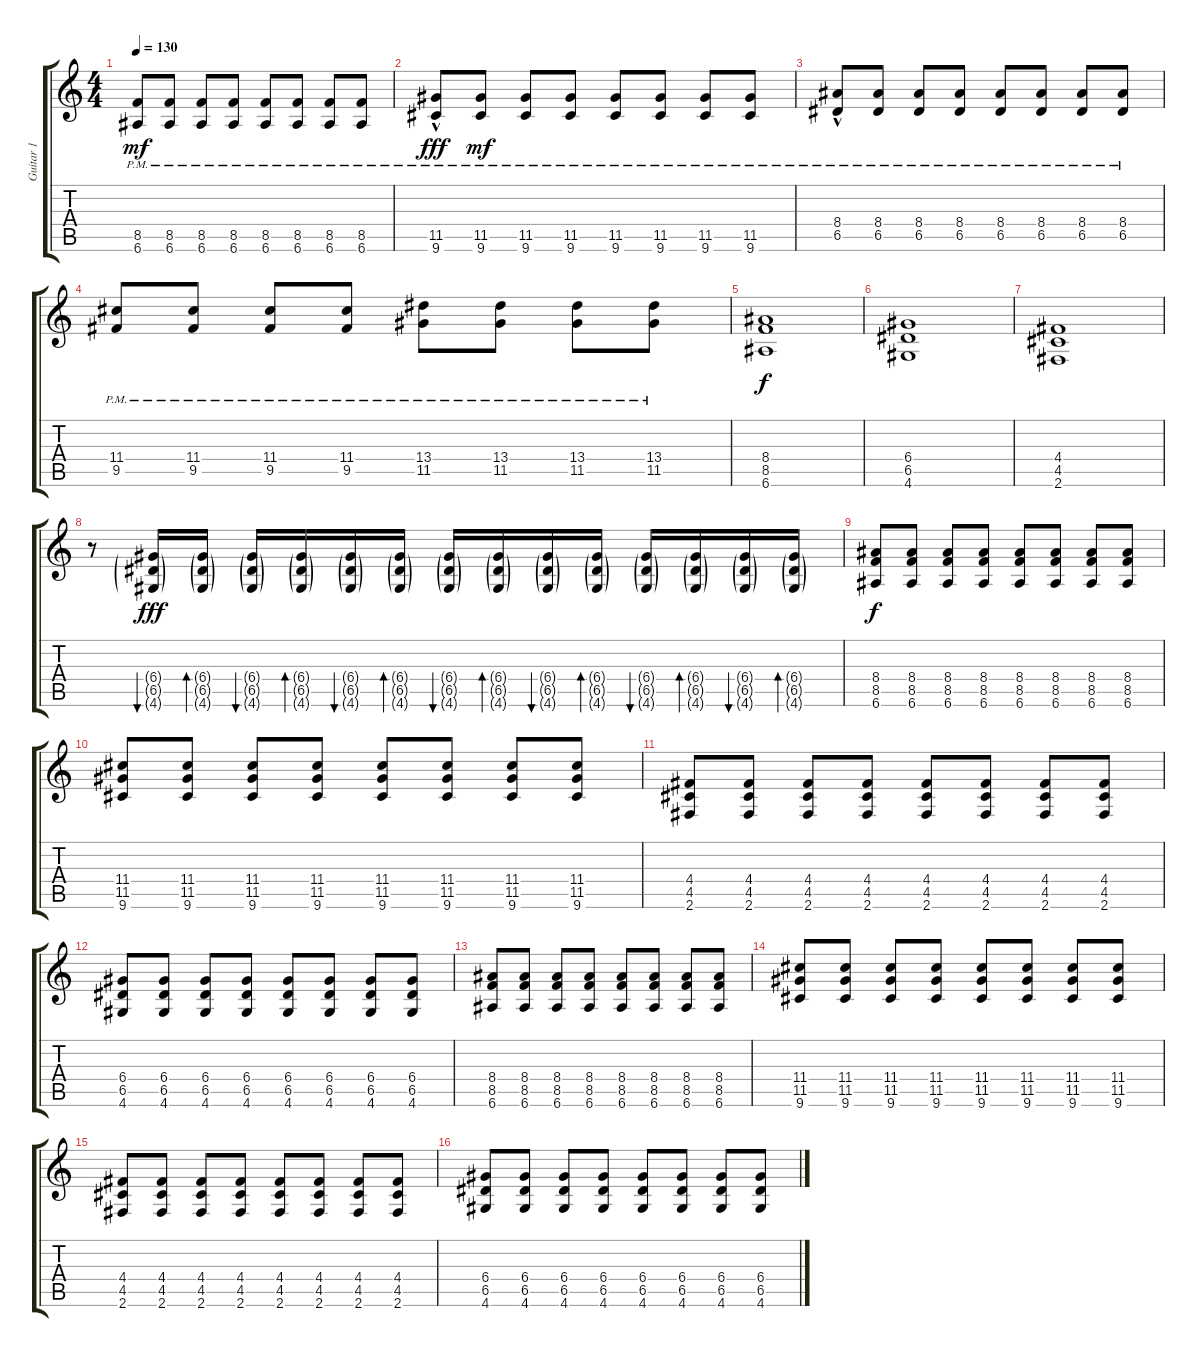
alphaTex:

\track ("Guitar 1" "Guitar 1") {instrument distortionguitar}
\staff {score tabs}
\tuning (E4 B3 G3 D3 A2 E2) {hide}
\ts (4 4)
\tempo 130
\clef g2
\ks c
(8.5{pm} 6.6{pm}).8{dy mf} (8.5{pm} 6.6{pm}).8 (8.5{pm} 6.6{pm}).8 (8.5{pm} 6.6{pm}).8 (8.5{pm} 6.6{pm}).8 (8.5{pm} 6.6{pm}).8 (8.5{pm} 6.6{pm}).8 (8.5{pm} 6.6{pm}).8 |
(11.5{hac pm} 9.6{pm}).8{dy fff} (11.5{pm} 9.6{pm}).8{dy mf} (11.5{pm} 9.6{pm}).8 (11.5{pm} 9.6{pm}).8 (11.5{pm} 9.6{pm}).8 (11.5{pm} 9.6{pm}).8 (11.5{pm} 9.6{pm}).8 (11.5{pm} 9.6{pm}).8 |
(8.4{hac pm} 6.5{hac pm}).8 (8.4{pm} 6.5{pm}).8 (8.4{pm} 6.5{pm}).8 (8.4{pm} 6.5{pm}).8 (8.4{pm} 6.5{pm}).8 (8.4{pm} 6.5{pm}).8 (8.4{pm} 6.5{pm}).8 (8.4{pm} 6.5).8 |
(11.4{pm} 9.5{pm}).8 (11.4{pm} 9.5{pm}).8 (11.4{pm} 9.5{pm}).8 (11.4{pm} 9.5{pm}).8 (13.4{pm} 11.5{pm}).8 (13.4{pm} 11.5{pm}).8 (13.4{pm} 11.5{pm}).8 (13.4{pm} 11.5{pm}).8 |
(8.4 8.5 6.6).1{dy f} |
(6.4 6.5 4.6).1 |
(4.4 4.5 2.6).1 |
r.8 (6.4{g} 6.5{g} 4.6{g}).16{bu 60 dy fff} (6.4{g} 6.5{g} 4.6{g}).16{bd 60} (6.4{g} 6.5{g} 4.6{g}).16{bu 60} (6.4{g} 6.5{g} 4.6{g}).16{bd 60} (6.4{g} 6.5{g} 4.6{g}).16{bu 60} (6.4{g} 6.5{g} 4.6{g}).16{bd 60} (6.4{g} 6.5{g} 4.6{g}).16{bu 60} (6.4{g} 6.5{g} 4.6{g}).16{bd 60} (6.4{g} 6.5{g} 4.6{g}).16{bu 60} (6.4{g} 6.5{g} 4.6{g}).16{bd 60} (6.4{g} 6.5{g} 4.6{g}).16{bu 60} (6.4{g} 6.5{g} 4.6{g}).16{bd 60} (6.4{g} 6.5{g} 4.6{g}).16{bu 60} (6.4{g} 6.5{g} 4.6{g}).16{bd 60} |
(8.4 8.5 6.6).8{dy f} (8.4 8.5 6.6).8 (8.4 8.5 6.6).8 (8.4 8.5 6.6).8 (8.4 8.5 6.6).8 (8.4 8.5 6.6).8 (8.4 8.5 6.6).8 (8.4 8.5 6.6).8 |
(11.4 11.5 9.6).8 (11.4 11.5 9.6).8 (11.4 11.5 9.6).8 (11.4 11.5 9.6).8 (11.4 11.5 9.6).8 (11.4 11.5 9.6).8 (11.4 11.5 9.6).8 (11.4 11.5 9.6).8 |
(4.4 4.5 2.6).8 (4.4 4.5 2.6).8 (4.4 4.5 2.6).8 (4.4 4.5 2.6).8 (4.4 4.5 2.6).8 (4.4 4.5 2.6).8 (4.4 4.5 2.6).8 (4.4 4.5 2.6).8 |
(6.4 6.5 4.6).8 (6.4 6.5 4.6).8 (6.4 6.5 4.6).8 (6.4 6.5 4.6).8 (6.4 6.5 4.6).8 (6.4 6.5 4.6).8 (6.4 6.5 4.6).8 (6.4 6.5 4.6).8 |
(8.4 8.5 6.6).8 (8.4 8.5 6.6).8 (8.4 8.5 6.6).8 (8.4 8.5 6.6).8 (8.4 8.5 6.6).8 (8.4 8.5 6.6).8 (8.4 8.5 6.6).8 (8.4 8.5 6.6).8 |
(11.4 11.5 9.6).8 (11.4 11.5 9.6).8 (11.4 11.5 9.6).8 (11.4 11.5 9.6).8 (11.4 11.5 9.6).8 (11.4 11.5 9.6).8 (11.4 11.5 9.6).8 (11.4 11.5 9.6).8 |
(4.4 4.5 2.6).8 (4.4 4.5 2.6).8 (4.4 4.5 2.6).8 (4.4 4.5 2.6).8 (4.4 4.5 2.6).8 (4.4 4.5 2.6).8 (4.4 4.5 2.6).8 (4.4 4.5 2.6).8 |
(6.4 6.5 4.6).8 (6.4 6.5 4.6).8 (6.4 6.5 4.6).8 (6.4 6.5 4.6).8 (6.4 6.5 4.6).8 (6.4 6.5 4.6).8 (6.4 6.5 4.6).8 (6.4 6.5 4.6).8
